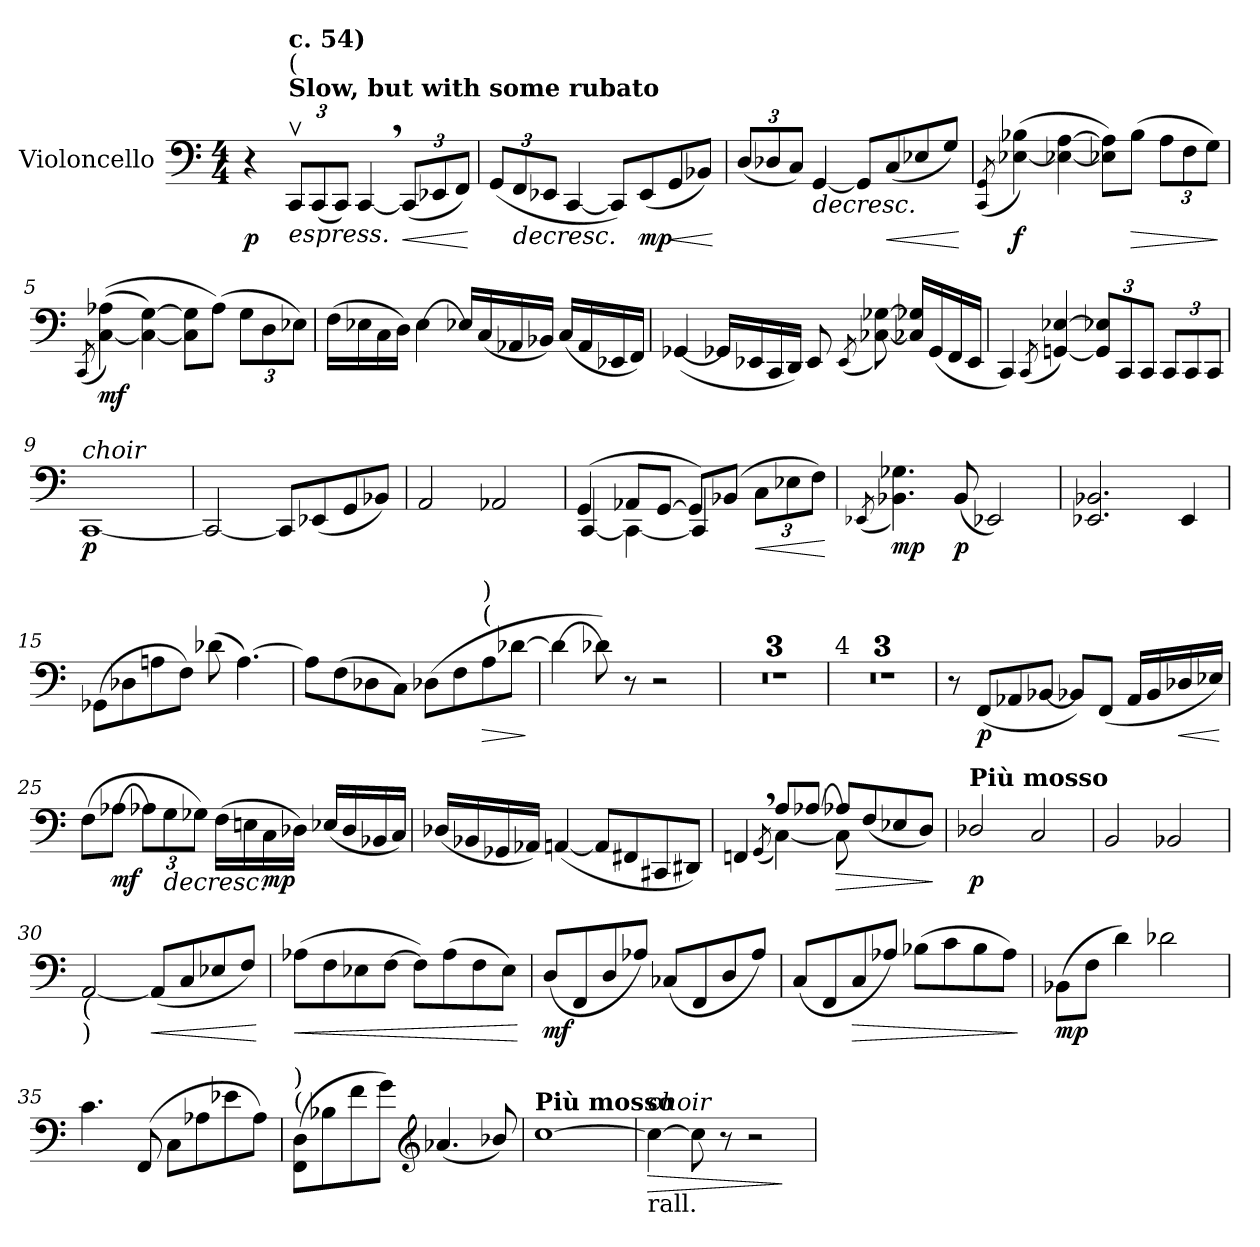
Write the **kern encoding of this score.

**kern	**dynam
*part1	*part1
*staff1	*staff1
*I"Violoncello	*
*I'Vlc.	*
*clefF4	*
*k[]	*
*M4/4	*
=1	=1
!	!LO:DY:b
4r	p
*Xbrackettup	*
!LO:TX:b:i:t=espress.	!
!LO:TX:a:B:t=Slow, but with some rubato	!
!LO:TX:a:t=(	!
!LO:TX:a:B:t=c. 54)	!
12CCv/L	.
(12CC/	.
12CC/J)	.
[4CC,/	.
!	!LO:HP:b
(12CC/L]	<
12EE-X/	.
12FF/J)	.
.	[
=2	=2
(12GG/L	.
!	!LO:HP:b
12FF/	>
12EE-X/J	.
[4CC/	.
8CC/L])	.
!	!LO:DY:b
(8EE-/	mp
!	!LO:HP:b
8GG/	<
8BB-X/J)	.
.	] [
=3	=3
(12D/L	.
12D-X/	.
12C/J)	.
!	!LO:HP:b
[4GG/	>
8GG/L]	.
!	!LO:HP:b
(8C/	<
8E-X/	.
8G/J)	.
.	] [
!!LO:LB:g=z
=4	=4
(>8qCC/ 8qGG/	.
!	!LO:DY:b
([4E-X\ 4B-X\)	f
4E-X\_ [4A\	.
8E-X\] 8A\]L)	.
!	!LO:HP:b
(8B-\J	>
12A\L	.
12F\	.
12G\J)	.
.	]
=5	=5
(>8qCC/	.
!	!LO:DY:b
(([4C\ 4A-X\)	mf
4C\_ [4G\)	.
8C\] 8G\]L	.
(8A-\J)	.
12G\L	.
12D\	.
12E-X\J)	.
=6	=6
(16F\LL	.
16E-X\	.
16C\	.
16D\JJ)	.
[4E-\	.
16E-X/LL]	.
(16C/	.
16AA-X/	.
16BB-X/JJ)	.
(16C/LL	.
16AA-/	.
16EE-X/	.
16FF/JJ)	.
!!LO:LB:g=z
=7	=7
([4GG-X/	.
16GG-X/LL]	.
16EE-X/	.
16CC/	.
16DD/JJ)	.
8EE-/	.
(8qEE-/	.
[8C-X\ [8G-X\)	.
16C-X/] 16G-X/]LL	.
(16GG-/	.
16FF/	.
16EE-/JJ	.
=8	=8
4CC/)	.
(8qCC/	.
[4GGn/ [4E-X/)	.
12GG/] 12E-X/]L	.
12CC/	.
12CC/J	.
12CC/L	.
12CC/	.
12CC/J	.
=9	=9
!LO:TX:a:i:t=choir	!
!	!LO:DY:b
[1CC	p
!!LO:LB:g=z
=10	=10
2CC/_	.
8CC/L]	.
(8EE-X/	.
8GG/	.
8BB-X/J)	.
=11	=11
2AA/	.
2AA-X/	.
=12	=12
*^	*
(4GG/	[4CC/	.
8AA-X/L	4CC\_	.
[8GG/J	.	.
8GG/L])	4CC/]	.
(8BB-X/J	.	.
!	!	!LO:HP:b
12C\L	4rGGyy	<
12E-X\	.	.
12F\J)	.	.
*v	*v	*
.	[
!!LO:LB:g=z
=13	=13
(8qEE-X/	.
!	!LO:DY:b
4.BB-X\ 4.G-X\)	mp
!	!LO:DY:b
(8BB-/	p
2EE-/)	.
=14	=14
2.EE-X/ 2.BB-X/	.
4EE-/	.
=15	=15
(8GG-X\L	.
8D-X\	.
8An\	.
8F\J)	.
(8d-X\	.
[4.A\)	.
!!LO:LB:g=z
=16	=16
8A\L]	.
(8F\	.
8D-X\	.
8C\J)	.
(8D-X\L	.
8F\	.
!LO:TX:a:t=(	!
!LO:TX:a:t=)	!
!	!LO:HP:b
8A\	>
[8d-X\J	.
.	]
=17	=17
4d-\_	.
8d-X\])	.
8r	.
2r	.
=18	=18
1r	.
=19	=19
1r	.
=20	=20
1r	.
!!LO:PB:g=z
=21	=21
!LO:TX:a:t=4	!
1r	.
=22	=22
1r	.
=23	=23
1r	.
=24	=24
8r	.
!	!LO:DY:b
(8FF/L	p
8AA-X/	.
[8BB-X/J	.
8BB-X/L])	.
(8FF/J	.
16AA-/LL	.
16BB-/	.
!	!LO:HP:b
16D-X/	<
16E-X/JJ)	.
.	[
=25	=25
(8F\L	.
!	!LO:DY:b
[8A-X\J	mf
12A-X\L]	.
!	!LO:HP:b
12G\	>
12G-X\J)	.
(16F\LL	.
16En\	.
!	!LO:DY:b
16C\	mp
16D-X\JJ)	.
(16E-X/LL	.
16D-/	.
16BB-X/	.
16C/JJ)	.
.	]
=26	=26
(16D-X/LL	.
16BB-X/	.
16GG-X/	.
16AA-X/JJ)	.
([4AAn/	.
8AA/L]	.
8FF#X/	.
8CC#X/	.
8DD#X/J)	.
!!LO:LB:g=z
=27	=27
*MM72	*
*^	*
4FFn,/	4rEEyy	.
.	(8qGG/	.
8A/L	[4C\)	.
[8A-X/J	.	.
!	!	!LO:HP:b
8A-X/L]	8C\]	>
(8F/	8rBByy	.
8E-X/	4rGGyy	.
8D/J)	.	.
*v	*v	*
.	]
=28	=28
!!LO:REH:place=s1:a:B:fs=14:t=B
*MM72	*
!LO:TX:a:B:t=Più mosso	!
!	!LO:DY:b
2D-X/	p
2C/	.
=29	=29
2BB/	.
2BB-X/	.
=30	=30
!LO:TX:b:t=(	!
!LO:TX:b:t=)	!
[2AA/	.
!	!LO:HP:b
(8AA/L]	<
8C/	.
8E-X/	.
8F/J)	.
.	[
!!LO:LB:g=z
=31	=31
!	!LO:HP:b
(8A-X\L	<
8F\	.
8E-X\	.
[8F\J	.
8F\L])	.
(8A-\	.
8F\	.
8E-\J)	.
.	[
=32	=32
!	!LO:DY:b
(8D/L	mf
8FF/	.
8D/	.
8A-X/J)	.
(8C-X/L	.
8FF/	.
8D/	.
8A-/J)	.
=33	=33
(8C/L	.
8FF/	.
!	!LO:HP:b
8C/	>
8A-X/J)	.
(8B-X\L	.
8c\	.
8B-\	.
8A-\J)	.
.	]
=34	=34
!	!LO:DY:b
(8BB-X\L	mp
8F\J	.
4d\)	.
2d-X\	.
!!LO:LB:g=z
=35	=35
4.c\	.
(8FF/	.
8C\L	.
8A-X\	.
8e-X\	.
8A-\J)	.
=36	=36
!LO:TX:a:t=(	!
!LO:TX:a:t=)	!
(8FF\ 8D\L	.
8B-X\	.
8f\	.
8g\J)	.
*clefG2	*
(4.a-X/	.
8b-X/)	.
=37	=37
!!LO:REH:place=s1:a:B:fs=14:t=C
*MM80	*
!LO:TX:a:B:t=Più mosso	!
[1cc	.
=38	=38
!LO:TX:a:i:t=choir	!
!LO:TX:b:t=rall.	!
!	!LO:HP:b
4cc\_	>
8cc\]	.
8r	.
2r	.
.	]
=	=
*-	*-
